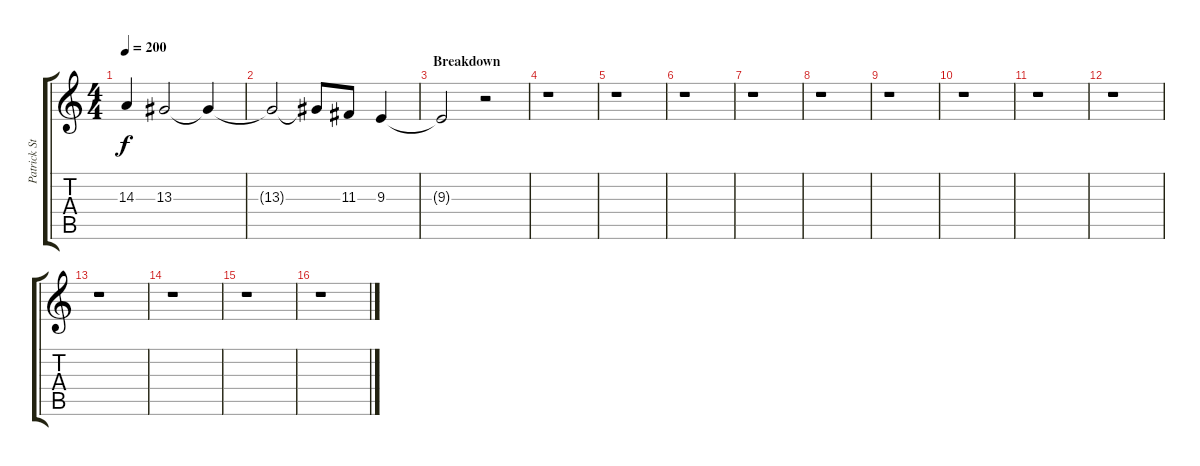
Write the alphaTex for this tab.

\track ("Patrick Stumph (Lead Vocals)" "Patrick St") {instrument clarinet}
\staff {score tabs}
\tuning (E4 B3 G3 D3 A2 E2) {hide}
\ts (4 4)
\tempo 200
\clef g2
\ks c
14.3.4{dy f} 13.3.2 13.3{t}.4 |
13.3{t}.2 13.3{t}.8 11.3.8 9.3.4 |
\section ("" "Breakdown")
9.3{t}.2 r.2 |
r.1 |
r.1 |
r.1 |
r.1 |
r.1 |
r.1 |
r.1 |
r.1 |
r.1 |
r.1 |
r.1 |
r.1 |
r.1
